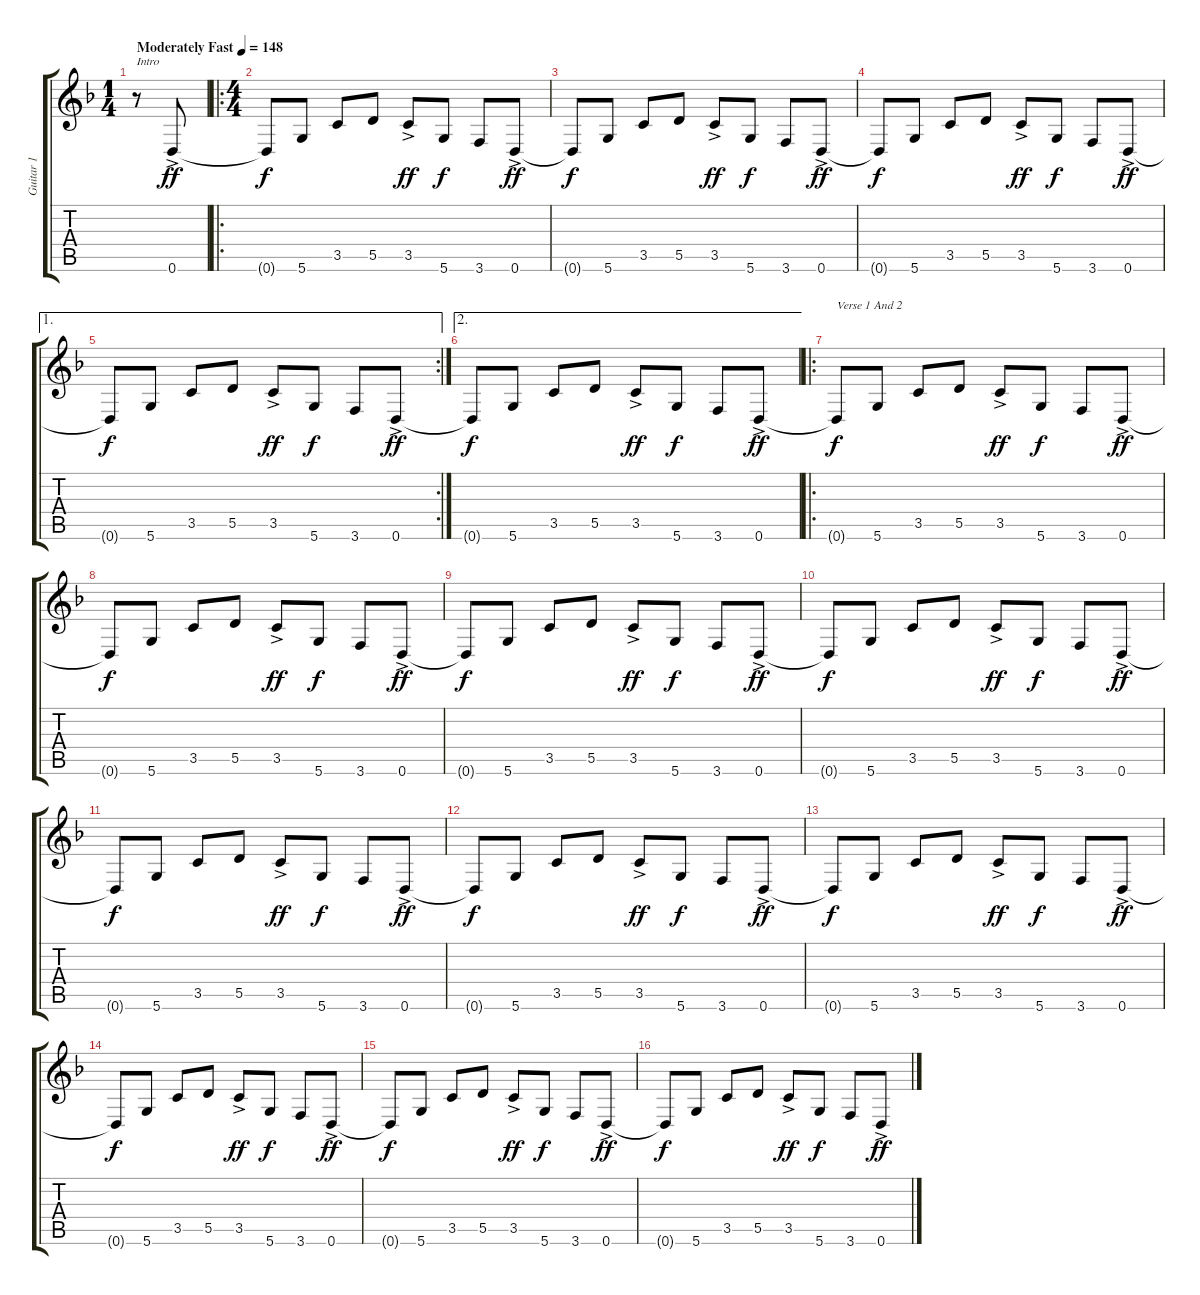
\track ("Guitar 1" "Guitar 1") {instrument distortionguitar}
\staff {score tabs}
\tuning (E4 B3 G3 D3 A2 D2) {hide}
\ts (1 4)
\tempo (148 "Moderately Fast")
\clef g2
\ks f
r.8{txt "Intro" dy ff instrument distortionguitar} 0.6{ac}.8 |
\ro
\ts (4 4)
0.6{t}.8{dy f} 5.6.8 3.5.8 5.5.8 3.5{ac}.8{dy ff} 5.6.8{dy f} 3.6.8 0.6{ac}.8{dy ff} |
0.6{t}.8{dy f} 5.6.8 3.5.8 5.5.8 3.5{ac}.8{dy ff} 5.6.8{dy f} 3.6.8 0.6{ac}.8{dy ff} |
0.6{t}.8{dy f} 5.6.8 3.5.8 5.5.8 3.5{ac}.8{dy ff} 5.6.8{dy f} 3.6.8 0.6{ac}.8{dy ff} |
\ae 1
\rc 2
0.6{t}.8{dy f} 5.6.8 3.5.8 5.5.8 3.5{ac}.8{dy ff} 5.6.8{dy f} 3.6.8 0.6{ac}.8{dy ff} |
\ae 2
0.6{t}.8{dy f} 5.6.8 3.5.8 5.5.8 3.5{ac}.8{dy ff} 5.6.8{dy f} 3.6.8 0.6{ac}.8{dy ff} |
\ro
0.6{t}.8{txt "Verse 1 And 2" dy f} 5.6.8 3.5.8 5.5.8 3.5{ac}.8{dy ff} 5.6.8{dy f} 3.6.8 0.6{ac}.8{dy ff} |
0.6{t}.8{dy f} 5.6.8 3.5.8 5.5.8 3.5{ac}.8{dy ff} 5.6.8{dy f} 3.6.8 0.6{ac}.8{dy ff} |
0.6{t}.8{dy f} 5.6.8 3.5.8 5.5.8 3.5{ac}.8{dy ff} 5.6.8{dy f} 3.6.8 0.6{ac}.8{dy ff} |
0.6{t}.8{dy f} 5.6.8 3.5.8 5.5.8 3.5{ac}.8{dy ff} 5.6.8{dy f} 3.6.8 0.6{ac}.8{dy ff} |
0.6{t}.8{dy f} 5.6.8 3.5.8 5.5.8 3.5{ac}.8{dy ff} 5.6.8{dy f} 3.6.8 0.6{ac}.8{dy ff} |
0.6{t}.8{dy f} 5.6.8 3.5.8 5.5.8 3.5{ac}.8{dy ff} 5.6.8{dy f} 3.6.8 0.6{ac}.8{dy ff} |
0.6{t}.8{dy f} 5.6.8 3.5.8 5.5.8 3.5{ac}.8{dy ff} 5.6.8{dy f} 3.6.8 0.6{ac}.8{dy ff} |
0.6{t}.8{dy f} 5.6.8 3.5.8 5.5.8 3.5{ac}.8{dy ff} 5.6.8{dy f} 3.6.8 0.6{ac}.8{dy ff} |
0.6{t}.8{dy f} 5.6.8 3.5.8 5.5.8 3.5{ac}.8{dy ff} 5.6.8{dy f} 3.6.8 0.6{ac}.8{dy ff} |
0.6{t}.8{dy f} 5.6.8 3.5.8 5.5.8 3.5{ac}.8{dy ff} 5.6.8{dy f} 3.6.8 0.6{ac}.8{dy ff}
